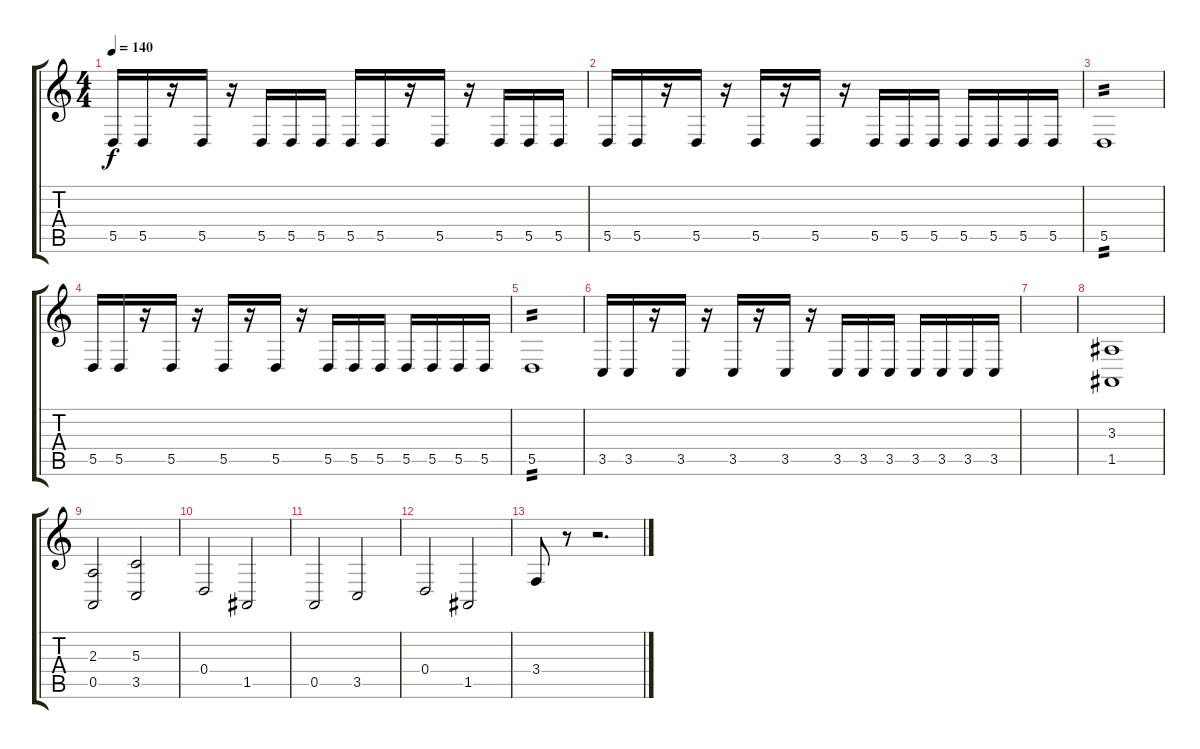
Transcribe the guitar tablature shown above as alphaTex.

\track "" {instrument stringensemble1}
\staff {score tabs}
\tuning (E4 B3 G3 D3 A2 E2) {hide}
\ts (4 4)
\tempo 140
\clef g2
\ks c
5.5.16{dy f instrument stringensemble1} 5.5.16 r.16 5.5.16 r.16 5.5.16 5.5.16 5.5.16 5.5.16 5.5.16 r.16 5.5.16 r.16 5.5.16 5.5.16 5.5.16 |
5.5.16 5.5.16 r.16 5.5.16 r.16 5.5.16 r.16 5.5.16 r.16 5.5.16 5.5.16 5.5.16 5.5.16 5.5.16 5.5.16 5.5.16 |
5.5.1{tp 2} |
5.5.16 5.5.16 r.16 5.5.16 r.16 5.5.16 r.16 5.5.16 r.16 5.5.16 5.5.16 5.5.16 5.5.16 5.5.16 5.5.16 5.5.16 |
5.5.1{tp 2} |
3.5.16 3.5.16 r.16 3.5.16 r.16 3.5.16 r.16 3.5.16 r.16 3.5.16 3.5.16 3.5.16 3.5.16 3.5.16 3.5.16 3.5.16 |
|
(3.3 1.5).1 |
(2.3 0.5).2 (5.3 3.5).2 |
0.4.2 1.5.2 |
0.5.2 3.5.2 |
0.4.2 1.5.2 |
3.4.8 r.8 r.2{d}
